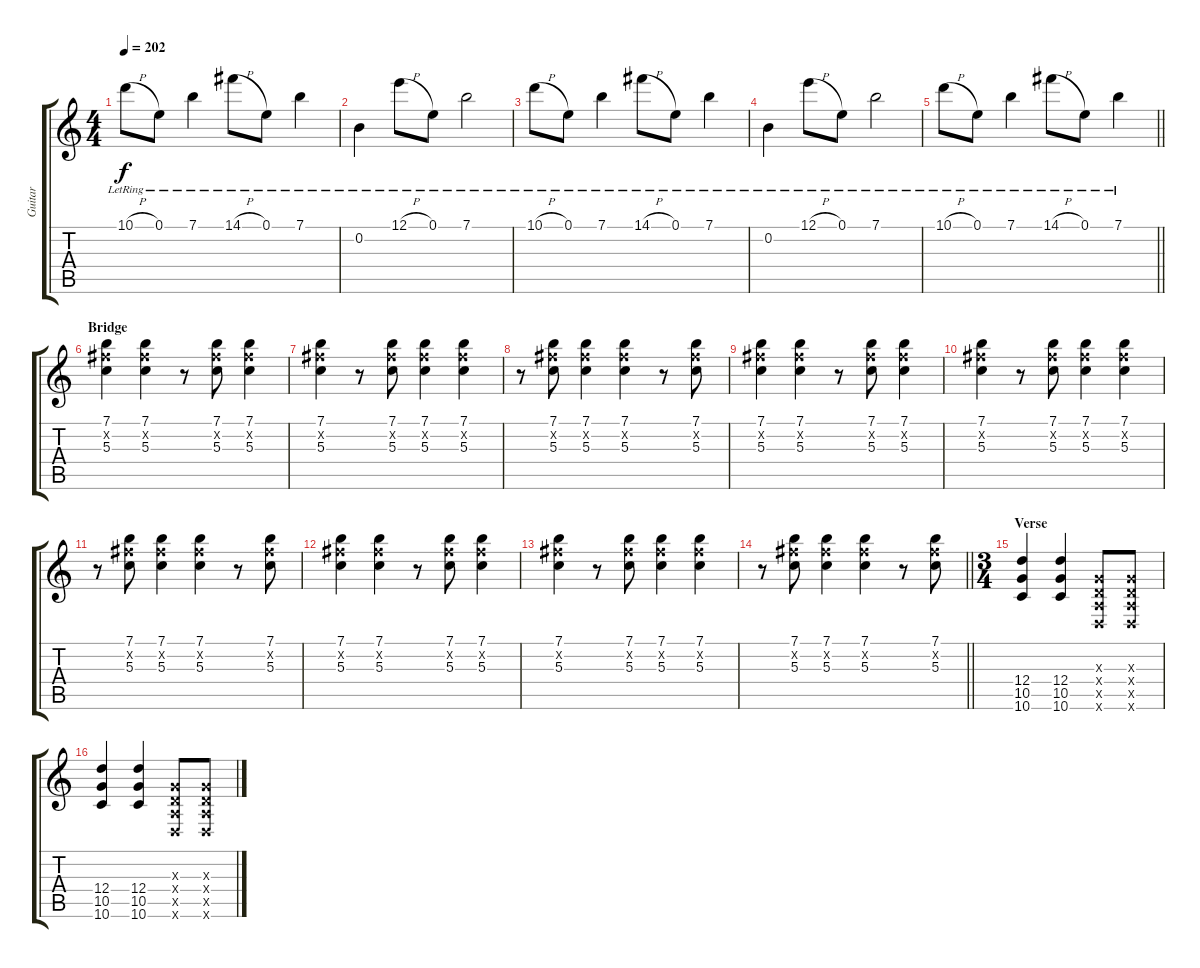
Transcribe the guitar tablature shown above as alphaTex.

\track ("Guitar" "Guitar") {instrument distortionguitar}
\staff {score tabs}
\tuning (E4 B3 G3 D3 A2 D2) {hide}
\ts (4 4)
\tempo 202
\clef g2
\ks c
10.1{h lr}.8{dy f} 0.1{lr}.8 7.1{lr}.4 14.1{h lr}.8 0.1{lr}.8 7.1{lr}.4 |
0.2{lr}.4 12.1{h lr}.8 0.1{lr}.8 7.1{lr}.2 |
10.1{h lr}.8 0.1{lr}.8 7.1{lr}.4 14.1{h lr}.8 0.1{lr}.8 7.1{lr}.4 |
0.2{lr}.4 12.1{h lr}.8 0.1{lr}.8 7.1{lr}.2 |
\barLineRight lightlight
10.1{h lr}.8 0.1{lr}.8 7.1{lr}.4 14.1{h lr}.8 0.1{lr}.8 7.1{lr}.4 |
\section ("" "Bridge")
(7.1 7.2{x} 5.3).4 (7.1 7.2{x} 5.3).4 r.8 (7.1 7.2{x} 5.3).8 (7.1 7.2{x} 5.3).4 |
(7.1 7.2{x} 5.3).4 r.8 (7.1 7.2{x} 5.3).8 (7.1 7.2{x} 5.3).4 (7.1 7.2{x} 5.3).4 |
r.8 (7.1 7.2{x} 5.3).8 (7.1 7.2{x} 5.3).4 (7.1 7.2{x} 5.3).4 r.8 (7.1 7.2{x} 5.3).8 |
(7.1 7.2{x} 5.3).4 (7.1 7.2{x} 5.3).4 r.8 (7.1 7.2{x} 5.3).8 (7.1 7.2{x} 5.3).4 |
(7.1 7.2{x} 5.3).4 r.8 (7.1 7.2{x} 5.3).8 (7.1 7.2{x} 5.3).4 (7.1 7.2{x} 5.3).4 |
r.8 (7.1 7.2{x} 5.3).8 (7.1 7.2{x} 5.3).4 (7.1 7.2{x} 5.3).4 r.8 (7.1 7.2{x} 5.3).8 |
(7.1 7.2{x} 5.3).4 (7.1 7.2{x} 5.3).4 r.8 (7.1 7.2{x} 5.3).8 (7.1 7.2{x} 5.3).4 |
(7.1 7.2{x} 5.3).4 r.8 (7.1 7.2{x} 5.3).8 (7.1 7.2{x} 5.3).4 (7.1 7.2{x} 5.3).4 |
\barLineRight lightlight
r.8 (7.1 7.2{x} 5.3).8 (7.1 7.2{x} 5.3).4 (7.1 7.2{x} 5.3).4 r.8 (7.1 7.2{x} 5.3).8 |
\ts (3 4)
\section ("" "Verse")
(12.4 10.5 10.6).4 (12.4 10.5 10.6).4 (0.3{x} 0.4{x} 0.5{x} 0.6{x}).8 (0.3{x} 0.4{x} 0.5{x} 0.6{x}).8 |
(12.4 10.5 10.6).4 (12.4 10.5 10.6).4 (0.3{x} 0.4{x} 0.5{x} 0.6{x}).8 (0.3{x} 0.4{x} 0.5{x} 0.6{x}).8
